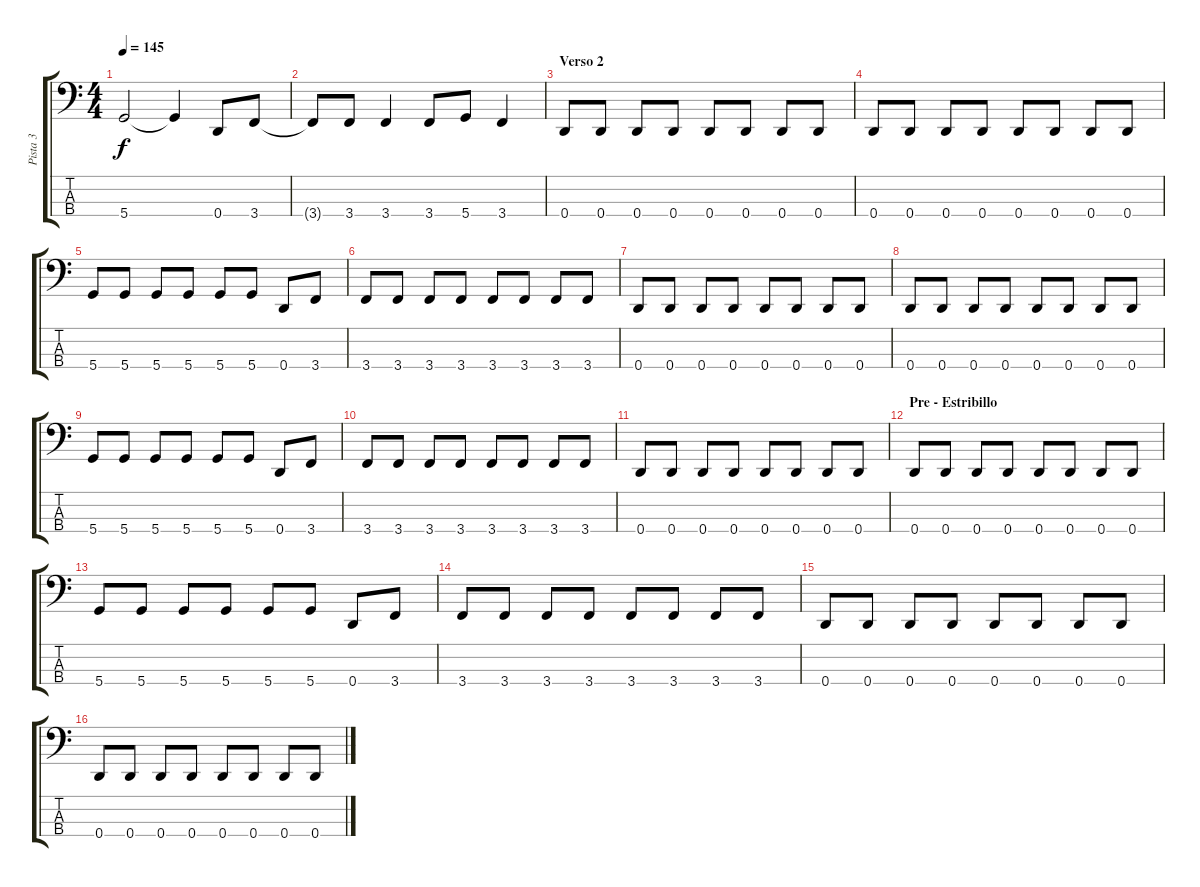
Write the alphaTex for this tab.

\track ("Pista 3" "Pista 3") {instrument electricbasspick}
\staff {score tabs}
\tuning (G2 D2 A1 D1) {hide}
\ts (4 4)
\tempo 145
\clef f4
\ks c
5.4.2{dy f} 5.4{t}.4 0.4.8 3.4.8 |
3.4{t}.8 3.4.8 3.4.4 3.4.8 5.4.8 3.4.4 |
\section ("" "Verso 2")
0.4.8 0.4.8 0.4.8 0.4.8 0.4.8 0.4.8 0.4.8 0.4.8 |
0.4.8 0.4.8 0.4.8 0.4.8 0.4.8 0.4.8 0.4.8 0.4.8 |
5.4.8 5.4.8 5.4.8 5.4.8 5.4.8 5.4.8 0.4.8 3.4.8 |
3.4.8 3.4.8 3.4.8 3.4.8 3.4.8 3.4.8 3.4.8 3.4.8 |
0.4.8 0.4.8 0.4.8 0.4.8 0.4.8 0.4.8 0.4.8 0.4.8 |
0.4.8 0.4.8 0.4.8 0.4.8 0.4.8 0.4.8 0.4.8 0.4.8 |
5.4.8 5.4.8 5.4.8 5.4.8 5.4.8 5.4.8 0.4.8 3.4.8 |
3.4.8 3.4.8 3.4.8 3.4.8 3.4.8 3.4.8 3.4.8 3.4.8 |
0.4.8 0.4.8 0.4.8 0.4.8 0.4.8 0.4.8 0.4.8 0.4.8 |
\section ("" "Pre - Estribillo")
0.4.8 0.4.8 0.4.8 0.4.8 0.4.8 0.4.8 0.4.8 0.4.8 |
5.4.8 5.4.8 5.4.8 5.4.8 5.4.8 5.4.8 0.4.8 3.4.8 |
3.4.8 3.4.8 3.4.8 3.4.8 3.4.8 3.4.8 3.4.8 3.4.8 |
0.4.8 0.4.8 0.4.8 0.4.8 0.4.8 0.4.8 0.4.8 0.4.8 |
0.4.8 0.4.8 0.4.8 0.4.8 0.4.8 0.4.8 0.4.8 0.4.8
